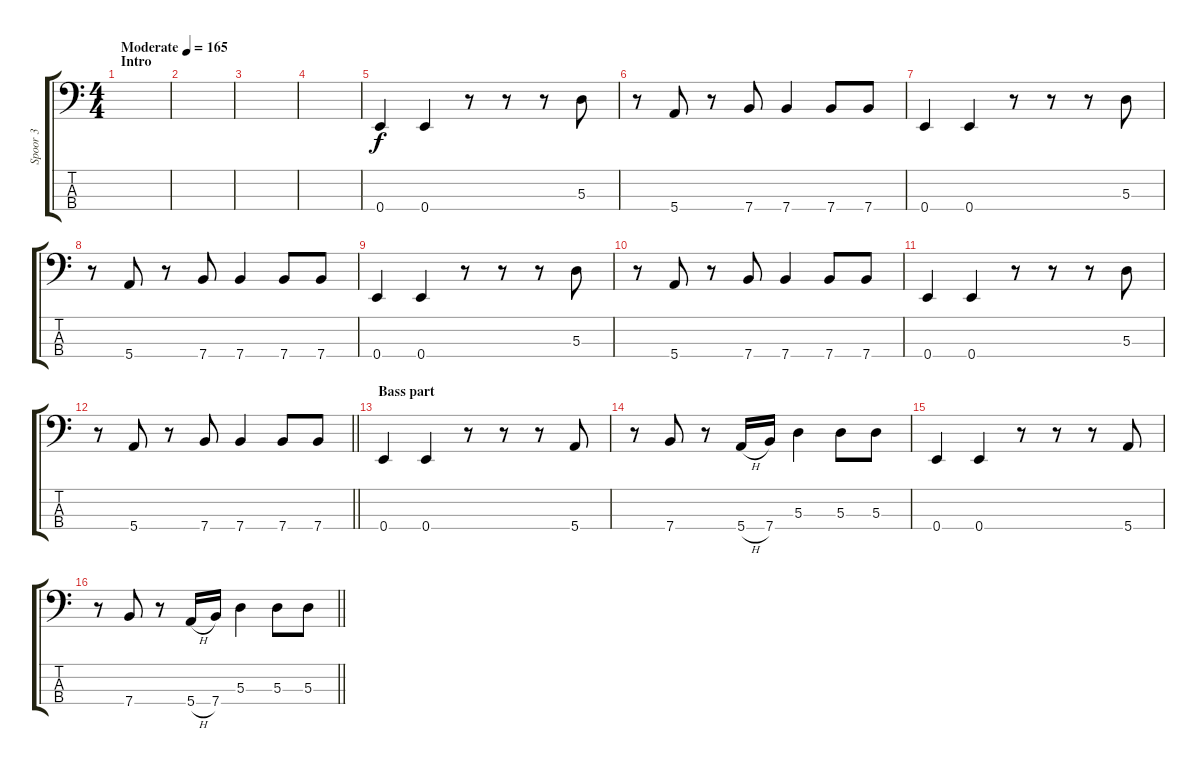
\track ("Spoor 3" "Spoor 3") {instrument electricbassfinger}
\staff {score tabs}
\tuning (G2 D2 A1 E1) {hide}
\ts (4 4)
\section ("" "Intro")
\tempo (165 "Moderate")
\clef f4
\ks c
|
|
|
|
0.4.4 0.4.4 r.8 r.8 r.8 5.3.8 |
r.8 5.4.8 r.8 7.4.8 7.4.4 7.4.8 7.4.8 |
0.4.4 0.4.4 r.8 r.8 r.8 5.3.8 |
r.8 5.4.8 r.8 7.4.8 7.4.4 7.4.8 7.4.8 |
0.4.4 0.4.4 r.8 r.8 r.8 5.3.8 |
r.8 5.4.8 r.8 7.4.8 7.4.4 7.4.8 7.4.8 |
0.4.4 0.4.4 r.8 r.8 r.8 5.3.8 |
\barLineRight lightlight
r.8 5.4.8 r.8 7.4.8 7.4.4 7.4.8 7.4.8 |
\section ("" "Bass part")
0.4.4 0.4.4 r.8 r.8 r.8 5.4.8 |
r.8 7.4.8 r.8 5.4{h}.16 7.4.16 5.3.4 5.3.8 5.3.8 |
0.4.4 0.4.4 r.8 r.8 r.8 5.4.8 |
\barLineRight lightlight
r.8 7.4.8 r.8 5.4{h}.16 7.4.16 5.3.4 5.3.8 5.3.8
